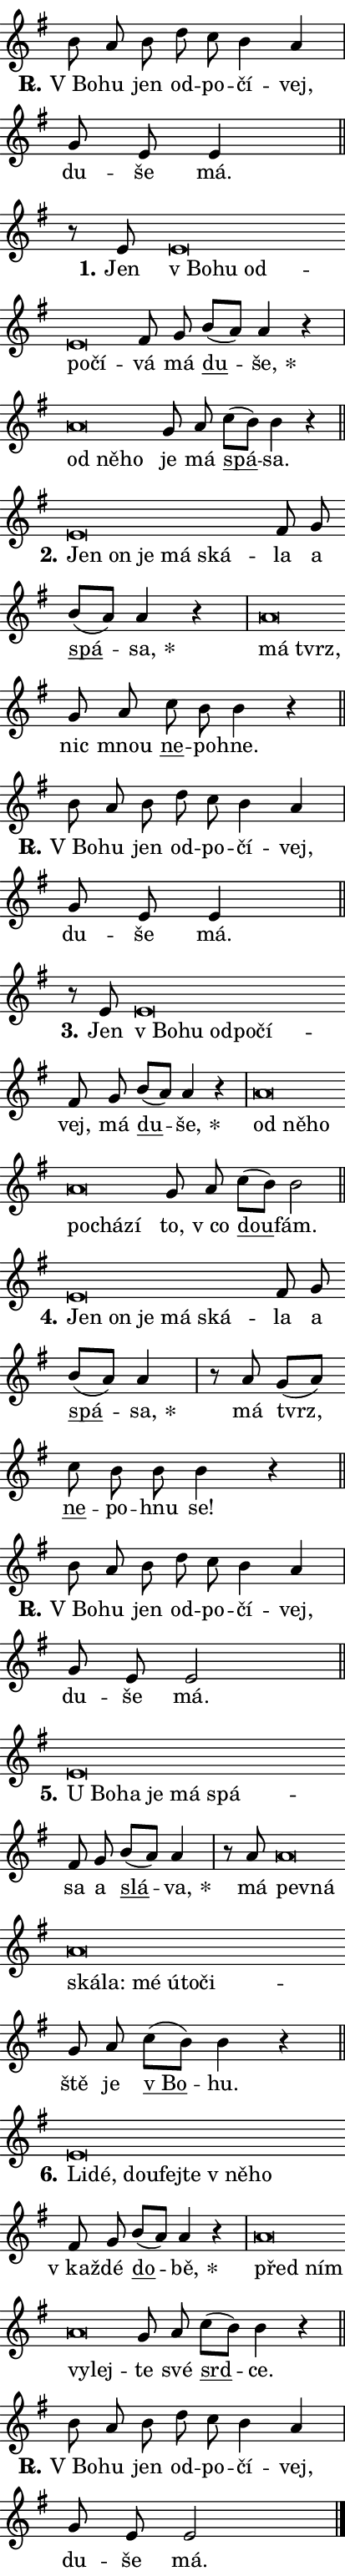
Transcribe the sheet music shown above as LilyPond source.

\version "2.22.1"
\header { tagline = "" }
\paper {
  indent = 0\cm
  top-margin = 0\cm
  right-margin = 0\cm
  bottom-margin = 0\cm
  left-margin = 0\cm
  paper-width = 7\cm
  page-breaking = #ly:one-page-breaking
  system-system-spacing.basic-distance = #11
  score-system-spacing.basic-distance = #11
  ragged-last = ##f
}


%% Author: Thomas Morley
%% https://lists.gnu.org/archive/html/lilypond-user/2020-05/msg00002.html
#(define (line-position grob)
"Returns position of @var[grob} in current system:
   @code{'start}, if at first time-step
   @code{'end}, if at last time-step
   @code{'middle} otherwise
"
  (let* ((col (ly:item-get-column grob))
         (ln (ly:grob-object col 'left-neighbor))
         (rn (ly:grob-object col 'right-neighbor))
         (col-to-check-left (if (ly:grob? ln) ln col))
         (col-to-check-right (if (ly:grob? rn) rn col))
         (break-dir-left
           (and
             (ly:grob-property col-to-check-left 'non-musical #f)
             (ly:item-break-dir col-to-check-left)))
         (break-dir-right
           (and
             (ly:grob-property col-to-check-right 'non-musical #f)
             (ly:item-break-dir col-to-check-right))))
        (cond ((eqv? 1 break-dir-left) 'start)
              ((eqv? -1 break-dir-right) 'end)
              (else 'middle))))

#(define (tranparent-at-line-position vctor)
  (lambda (grob)
  "Relying on @code{line-position} select the relevant enry from @var{vctor}.
Used to determine transparency,"
    (case (line-position grob)
      ((end) (not (vector-ref vctor 0)))
      ((middle) (not (vector-ref vctor 1)))
      ((start) (not (vector-ref vctor 2))))))

noteHeadBreakVisibility =
#(define-music-function (break-visibility)(vector?)
"Makes @code{NoteHead}s transparent relying on @var{break-visibility}"
#{
  \override NoteHead.transparent =
    #(tranparent-at-line-position break-visibility)
#})

#(define delete-ledgers-for-transparent-note-heads
  (lambda (grob)
    "Reads whether a @code{NoteHead} is transparent.
If so this @code{NoteHead} is removed from @code{'note-heads} from
@var{grob}, which is supposed to be @code{LedgerLineSpanner}.
As a result ledgers are not printed for this @code{NoteHead}"
    (let* ((nhds-array (ly:grob-object grob 'note-heads))
           (nhds-list
             (if (ly:grob-array? nhds-array)
                 (ly:grob-array->list nhds-array)
                 '()))
           ;; Relies on the transparent-property being done before
           ;; Staff.LedgerLineSpanner.after-line-breaking is executed.
           ;; This is fragile ...
           (to-keep
             (remove
               (lambda (nhd)
                 (ly:grob-property nhd 'transparent #f))
               nhds-list)))
      ;; TODO find a better method to iterate over grob-arrays, similiar
      ;; to filter/remove etc for lists
      ;; For now rebuilt from scratch
      (set! (ly:grob-object grob 'note-heads)  '())
      (for-each
        (lambda (nhd)
          (ly:pointer-group-interface::add-grob grob 'note-heads nhd))
        to-keep))))

hideNotes = {
  \noteHeadBreakVisibility #begin-of-line-visible
}
unHideNotes = {
  \noteHeadBreakVisibility #all-visible
}

% work-around for resetting accidentals
% https://lilypond.org/doc/v2.23/Documentation/notation/displaying-rhythms#unmetered-music
cadenzaMeasure = {
  \cadenzaOff
  \partial 1024 s1024
  \cadenzaOn
}

#(define-markup-command (accent layout props text) (markup?)
  "Underline accented syllable"
  (interpret-markup layout props
    #{\markup \override #'(offset . 4.3) \underline { #text }#}))

responsum = \markup \concat {
  "R" \hspace #-1.05 \path #0.1 #'((moveto 0 0.07) (lineto 0.9 0.8)) \hspace #0.05 "."
}

\layout {
    \context {
        \Staff
        \remove "Time_signature_engraver"
        \override LedgerLineSpanner.after-line-breaking = #delete-ledgers-for-transparent-note-heads
    }
    \context {
        \Voice {
            \override NoteHead.output-attributes = #'((class . "notehead"))
            \override Hairpin.height = #0.55
        }
    }
    \context {
        \Lyrics {
            \override StanzaNumber.output-attributes = #'((class . "stanzanumber"))
            \override LyricSpace.minimum-distance = #0.9
            \override LyricText.font-name = #"TeX Gyre Schola"
            \override LyricText.font-size = 1
            \override StanzaNumber.font-name = #"TeX Gyre Schola Bold"
            \override StanzaNumber.font-size = 1
        }
    }
}

% magnetic-lyrics.ily
%
%   written by
%     Jean Abou Samra <jean@abou-samra.fr>
%     Werner Lemberg <wl@gnu.org>
%
%   adapted by
%     Jiri Hon <jiri.hon@gmail.com>
%
% Version 2022-Apr-15

% https://www.mail-archive.com/lilypond-user@gnu.org/msg149350.html

#(define (Left_hyphen_pointer_engraver context)
   "Collect syllable-hyphen-syllable occurrences in lyrics and store
them in properties.  This engraver only looks to the left.  For
example, if the lyrics input is @code{foo -- bar}, it does the
following.

@itemize @bullet
@item
Set the @code{text} property of the @code{LyricHyphen} grob between
@q{foo} and @q{bar} to @code{foo}.

@item
Set the @code{left-hyphen} property of the @code{LyricText} grob with
text @q{foo} to the @code{LyricHyphen} grob between @q{foo} and
@q{bar}.
@end itemize

Use this auxiliary engraver in combination with the
@code{lyric-@/text::@/apply-@/magnetic-@/offset!} hook."
   (let ((hyphen #f)
         (text #f))
     (make-engraver
      (acknowledgers
       ((lyric-syllable-interface engraver grob source-engraver)
        (set! text grob)))
      (end-acknowledgers
       ((lyric-hyphen-interface engraver grob source-engraver)
        ;(when (not (grob::has-interface grob 'lyric-space-interface))
          (set! hyphen grob)));)
      ((stop-translation-timestep engraver)
       (when (and text hyphen)
         (ly:grob-set-object! text 'left-hyphen hyphen))
       (set! text #f)
       (set! hyphen #f)))))

#(define (lyric-text::apply-magnetic-offset! grob)
   "If the space between two syllables is less than the value in
property @code{LyricText@/.details@/.squash-threshold}, move the right
syllable to the left so that it gets concatenated with the left
syllable.

Use this function as a hook for
@code{LyricText@/.after-@/line-@/breaking} if the
@code{Left_@/hyphen_@/pointer_@/engraver} is active."
   (let ((hyphen (ly:grob-object grob 'left-hyphen #f)))
     (when hyphen
       (let ((left-text (ly:spanner-bound hyphen LEFT)))
         (when (grob::has-interface left-text 'lyric-syllable-interface)
           (let* ((common (ly:grob-common-refpoint grob left-text X))
                  (this-x-ext (ly:grob-extent grob common X))
                  (left-x-ext
                   (begin
                     ;; Trigger magnetism for left-text.
                     (ly:grob-property left-text 'after-line-breaking)
                     (ly:grob-extent left-text common X)))
                  ;; `delta` is the gap width between two syllables.
                  (delta (- (interval-start this-x-ext)
                            (interval-end left-x-ext)))
                  (details (ly:grob-property grob 'details))
                  (threshold (assoc-get 'squash-threshold details 0.2)))
             (when (< delta threshold)
               (let* (;; We have to manipulate the input text so that
                      ;; ligatures crossing syllable boundaries are not
                      ;; disabled.  For languages based on the Latin
                      ;; script this is essentially a beautification.
                      ;; However, for non-Western scripts it can be a
                      ;; necessity.
                      (lt (ly:grob-property left-text 'text))
                      (rt (ly:grob-property grob 'text))
                      (is-space (grob::has-interface hyphen 'lyric-space-interface))
                      (space (if is-space " " ""))
                      (space-markup (grob-interpret-markup grob " "))
                      (space-size (interval-length (ly:stencil-extent space-markup X)))
                      (extra-delta (if is-space space-size 0))
                      ;; Append new syllable.
                      (ltrt-space (if (and (string? lt) (string? rt))
                                (string-append lt space rt)
                                (make-concat-markup (list lt space rt))))
                      ;; Right-align `ltrt` to the right side.
                      (ltrt-space-markup (grob-interpret-markup
                               grob
                               (make-translate-markup
                                (cons (interval-length this-x-ext) 0)
                                (make-right-align-markup ltrt-space)))))
                 (begin
                   ;; Don't print `left-text`.
                   (ly:grob-set-property! left-text 'stencil #f)
                   ;; Set text and stencil (which holds all collected
                   ;; syllables so far) and shift it to the left.
                   (ly:grob-set-property! grob 'text ltrt-space)
                   (ly:grob-set-property! grob 'stencil ltrt-space-markup)
                   (ly:grob-translate-axis! grob (- (- delta extra-delta)) X))))))))))


#(define (lyric-hyphen::displace-bounds-first grob)
   ;; Make very sure this callback isn't triggered too early.
   (let ((left (ly:spanner-bound grob LEFT))
         (right (ly:spanner-bound grob RIGHT)))
     (ly:grob-property left 'after-line-breaking)
     (ly:grob-property right 'after-line-breaking)
     (ly:lyric-hyphen::print grob)))

squashThreshold = #0.4

\layout {
  \context {
    \Lyrics
    \consists #Left_hyphen_pointer_engraver
    \override LyricText.after-line-breaking =
      #lyric-text::apply-magnetic-offset!
    \override LyricHyphen.stencil = #lyric-hyphen::displace-bounds-first
    \override LyricText.details.squash-threshold = \squashThreshold
    \override LyricHyphen.minimum-distance = 0
    \override LyricHyphen.minimum-length = \squashThreshold
  }
}

squash = \override LyricText.details.squash-threshold = 9999
unSquash = \override LyricText.details.squash-threshold = \squashThreshold

left = \override LyricText.self-alignment-X = #LEFT
unLeft = \revert LyricText.self-alignment-X

starOffset = #(lambda (grob) 
                (let ((x_offset (ly:self-alignment-interface::aligned-on-x-parent grob)))
                  (if (= x_offset 0) 0 (+ x_offset 1.2))))

star = #(define-music-function (syllable)(string?)
"Append star separator at the end of a syllable"
#{
  \once \override LyricText.X-offset = #starOffset
  \lyricmode { \markup {
    #syllable
    \override #'((font-name . "TeX Gyre Schola Bold")) \hspace #0.2 \lower #0.65 \larger "*"
  } }
#})

starAccent = #(define-music-function (syllable)(string?)
"Append star separator at the end of a syllable and make accent"
#{
  \once \override LyricText.X-offset = #starOffset
  \lyricmode { \markup {
    \accent #syllable
    \override #'((font-name . "TeX Gyre Schola Bold")) \hspace #0.2 \lower #0.65 \larger "*"
  } }
#})

breath = #(define-music-function (syllable)(string?)
"Append breathing indicator at the end of a syllable"
#{
  \lyricmode { \markup { #syllable "+" } }
#})

optionalBreath = #(define-music-function (syllable)(string?)
"Append optional breathing indicator at the end of a syllable"
#{
  \lyricmode { \markup { #syllable "(+)" } }
#})


\score {
    <<
        \new Voice = "melody" { \cadenzaOn \key g \major \relative { b'8 a b d c b4 a \cadenzaMeasure \bar "|" g8 e e4 \cadenzaMeasure \bar "||" \break }
\relative { r8 e'8 e\breve*1/16 \hideNotes \breve*1/16 \bar "" \breve*1/16 \bar "" \breve*1/16 \breve*1/16 \bar "" \unHideNotes fis8 g \bar "" b[( a)] a4 r \cadenzaMeasure \bar "|" a\breve*1/16 \hideNotes \breve*1/16 \breve*1/16 \bar "" \unHideNotes g8 a \bar "" c[( b)] b4 r \cadenzaMeasure \bar "||" \break }
\relative { e'\breve*1/16 \hideNotes \breve*1/16 \bar "" \breve*1/16 \bar "" \breve*1/16 \breve*1/16 \bar "" \unHideNotes fis8 g \bar "" b[( a)] a4 r \cadenzaMeasure \bar "|" a\breve*1/16 \hideNotes \breve*1/16 \bar "" \unHideNotes g8 a \bar "" c b b4 r \cadenzaMeasure \bar "||" \break }
\relative { b'8 a b d c b4 a \cadenzaMeasure \bar "|" g8 e e4 \cadenzaMeasure \bar "||" \break }
\relative { r8 e'8 e\breve*1/16 \hideNotes \breve*1/16 \bar "" \breve*1/16 \bar "" \breve*1/16 \breve*1/16 \bar "" \unHideNotes fis8 g \bar "" b[( a)] a4 r \cadenzaMeasure \bar "|" a\breve*1/16 \hideNotes \breve*1/16 \bar "" \breve*1/16 \bar "" \breve*1/16 \bar "" \breve*1/16 \breve*1/16 \bar "" \unHideNotes g8 a \bar "" c[( b)] b2 \cadenzaMeasure \bar "||" \break }
\relative { e'\breve*1/16 \hideNotes \breve*1/16 \bar "" \breve*1/16 \bar "" \breve*1/16 \breve*1/16 \bar "" \unHideNotes fis8 g \bar "" b[( a)] a4 \cadenzaMeasure \bar "|" r8 a8 g8[( a)] \bar "" c b b b4 r \cadenzaMeasure \bar "||" \break }
\relative { b'8 a b d c b4 a \cadenzaMeasure \bar "|" g8 e e2 \cadenzaMeasure \bar "||" \break }
\relative { e'\breve*1/16 \hideNotes \breve*1/16 \bar "" \breve*1/16 \bar "" \breve*1/16 \bar "" \breve*1/16 \breve*1/16 \bar "" \unHideNotes fis8 g \bar "" b[( a)] a4 \cadenzaMeasure \bar "|" r8 a8 a\breve*1/16 \hideNotes \breve*1/16 \bar "" \breve*1/16 \bar "" \breve*1/16 \bar "" \breve*1/16 \bar "" \breve*1/16 \bar "" \breve*1/16 \breve*1/16 \bar "" \unHideNotes g8 a \bar "" c[( b)] b4 r \cadenzaMeasure \bar "||" \break }
\relative { e'\breve*1/16 \hideNotes \breve*1/16 \bar "" \breve*1/16 \bar "" \breve*1/16 \bar "" \breve*1/16 \bar "" \breve*1/16 \breve*1/16 \bar "" \unHideNotes fis8 g \bar "" b[( a)] a4 r \cadenzaMeasure \bar "|" a\breve*1/16 \hideNotes \breve*1/16 \bar "" \breve*1/16 \breve*1/16 \bar "" \unHideNotes g8 a \bar "" c[( b)] b4 r \cadenzaMeasure \bar "||" \break }
\relative { b'8 a b d c b4 a \cadenzaMeasure \bar "|" g8 e e2 \cadenzaMeasure \bar "||" \break } \bar "|." }
        \new Lyrics \lyricsto "melody" { \lyricmode { \set stanza = \responsum
"V Bo" -- hu jen od -- po -- čí -- vej, du -- še má.
\set stanza = "1."
Jen \left "v Bo" -- \squash hu od -- po -- čí -- \unLeft \unSquash vá má \markup \accent du -- \star še, \left od \squash ně -- ho \unLeft \unSquash je má \markup \accent spá -- sa.
\set stanza = "2."
\left Jen \squash on je má ská -- \unLeft \unSquash la a \markup \accent spá -- \star sa, \left má \squash tvrz, \unLeft \unSquash nic mnou \markup \accent ne -- po -- hne.
\set stanza = \responsum
"V Bo" -- hu jen od -- po -- čí -- vej, du -- še má.
\set stanza = "3."
Jen \left "v Bo" -- \squash hu od -- po -- čí -- \unLeft \unSquash vej, má \markup \accent du -- \star še, \left od \squash ně -- ho po -- chá -- zí \unLeft \unSquash to, "v co" \markup \accent dou -- fám.
\set stanza = "4."
\left Jen \squash on je má ská -- \unLeft \unSquash la a \markup \accent spá -- \star sa, má tvrz, \markup \accent ne -- po -- hnu se!
\set stanza = \responsum
"V Bo" -- hu jen od -- po -- čí -- vej, du -- še má.
\set stanza = "5."
\left U \squash Bo -- ha je má spá -- \unLeft \unSquash sa a \markup \accent slá -- \star va, má \left pev -- \squash ná ská -- la: mé ú -- to -- či -- \unLeft \unSquash ště je \markup \accent "v Bo" -- hu.
\set stanza = "6."
\left Li -- \squash dé, dou -- fej -- te "v ně" -- ho \unLeft \unSquash "v kaž" -- dé \markup \accent do -- \star bě, \left před \squash ním vy -- lej -- \unLeft \unSquash te své \markup \accent srd -- ce.
\set stanza = \responsum
"V Bo" -- hu jen od -- po -- čí -- vej, du -- še má. } }
    >>
    \layout {}
}
